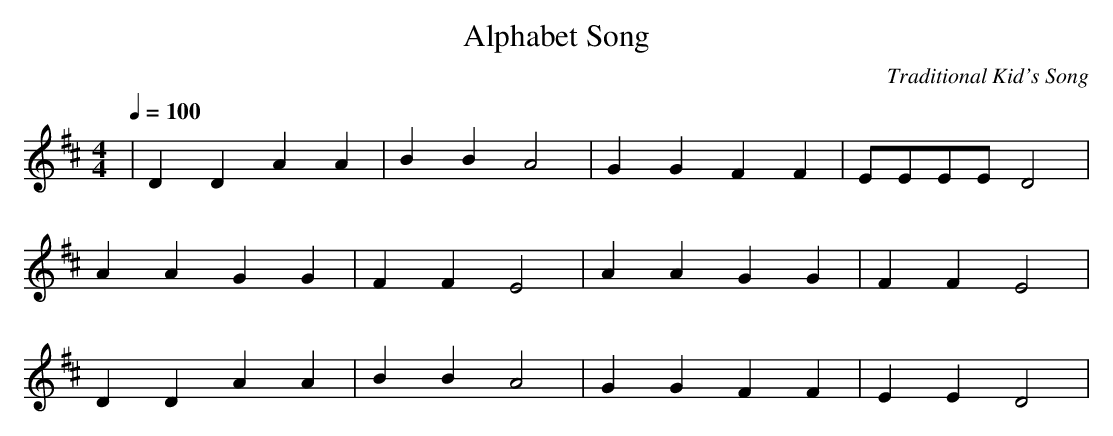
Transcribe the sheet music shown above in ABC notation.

X:1
T:Alphabet Song
C:Traditional Kid's Song
M:4/4
L:1/4
Q:1/4=100
K:D
| D D A A|B B A2|G G F F|E/2E/2E/2E/2 D2|
  A A G G | F F E2|A       A  G  G | F F E2|
   D   D    A    A |B B A2 | G    G  F    F | E     E  D2|
